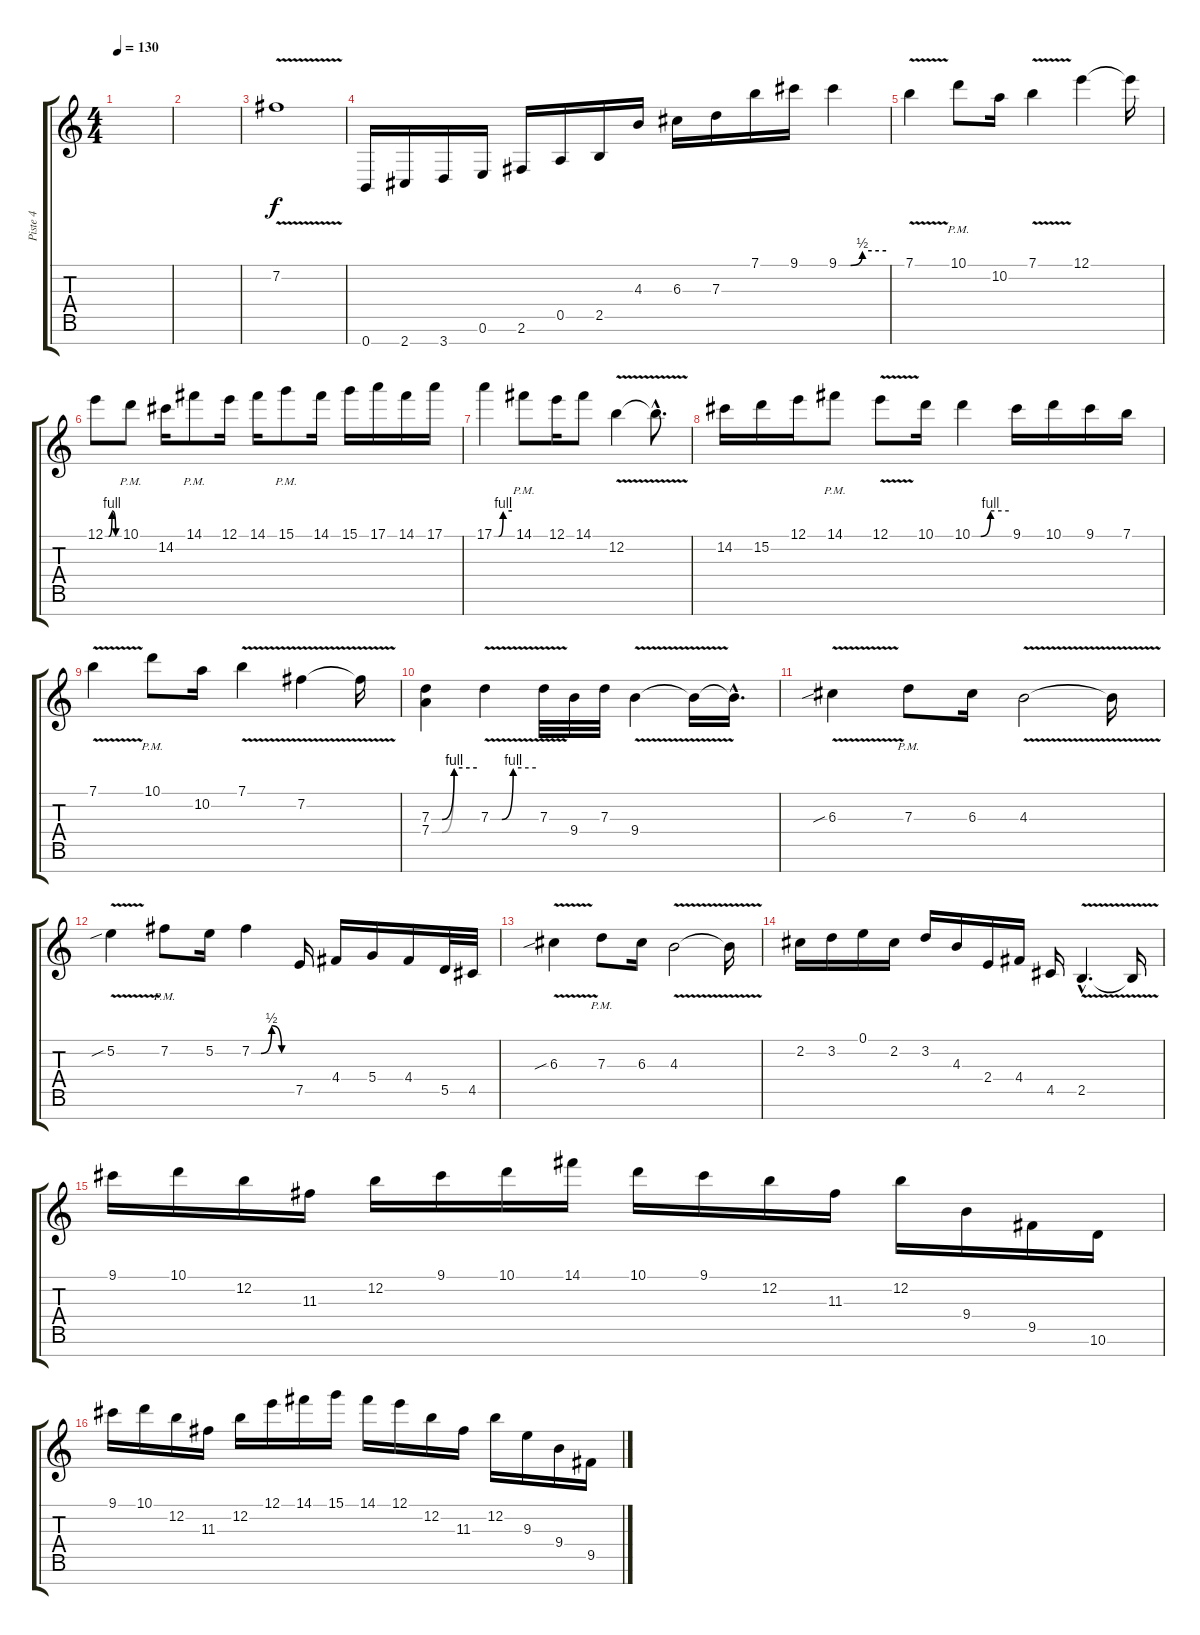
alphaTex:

\track ("Piste 4" "Piste 4") {instrument distortionguitar}
\staff {score tabs}
\tuning (E4 B3 G3 D3 A2 E2 B1) {hide}
\ts (4 4)
\tempo 130
\clef g2
\ks c
|
|
7.2{v}.1 |
0.7.16 2.7.16 3.7.16 0.6.16 2.6.16 0.5.16 2.5.16 4.3.16 6.3.16 7.3.16 7.1.16 9.1.16 9.1{be (custom 0 0 15 0 30 2 60 2)}.4 |
7.1{v}.4 10.1{pm}.8 10.2.16 7.1{v}.4 12.1.4 12.1{t}.16 |
12.1{be (custom 0 0 15 0 30 4 46 0 60 0)}.8 10.1{pm}.8 14.2.16 14.1{pm}.8 12.1.16 14.1.16 15.1{pm}.8 14.1.16 15.1.16 17.1.16 14.1.16 17.1.16 |
17.1{be (custom 0 0 15 0 30 4 60 4)}.4 14.1{pm}.8 12.1.16 14.1.8 12.2{v}.4 12.2{hac t}.8{d} |
14.2.16 15.2.16 12.1.16 14.1{pm}.8 12.1{v}.8 10.1.16 10.1{be (custom 0 0 14 0 30 4 60 4)}.4 9.1.16 10.1.16 9.1.16 7.1.16 |
7.1{v}.4 10.1{pm}.8 10.2.16 7.1{v}.4 7.2{v}.4 7.2{t}.16 |
(7.3{be (custom 0 0 14 0 30 4 60 4)} 7.4{be (custom 0 0 14 0 30 4 60 4)}).4 7.3{be (custom 0 0 15 0 30 4 60 4) v}.4 7.3{v}.32 9.4.32 7.3.32 9.4{v}.4 9.4{t}.16 9.4{hac t}.16{d} |
6.3{v sib}.4 7.3{pm}.8 6.3.16 4.3{v}.2 4.3{t}.16 |
5.2{v sib}.4 7.2{pm}.8 5.2.16 7.2{be (custom 0 0 14 0 30 2 45 0 60 0)}.4 7.5.16 4.4.16 5.4.16 4.4.16 5.5.32 4.5.32 |
6.3{v sib}.4 7.3{pm}.8 6.3.16 4.3{v}.2 4.3{t}.16 |
2.2.16 3.2.16 0.1.16 2.2.16 3.2.16 4.3.16 2.4.16 4.4.16 4.5.16 2.5{v hac}.4{d} 2.5{t}.16 |
9.1.16 10.1.16 12.2.16 11.3.16 12.2.16 9.1.16 10.1.16 14.1.16 10.1.16 9.1.16 12.2.16 11.3.16 12.2.16 9.4.16 9.5.16 10.6.16 |
9.1.16 10.1.16 12.2.16 11.3.16 12.2.16 12.1.16 14.1.16 15.1.16 14.1.16 12.1.16 12.2.16 11.3.16 12.2.16 9.3.16 9.4.16 9.5.16
